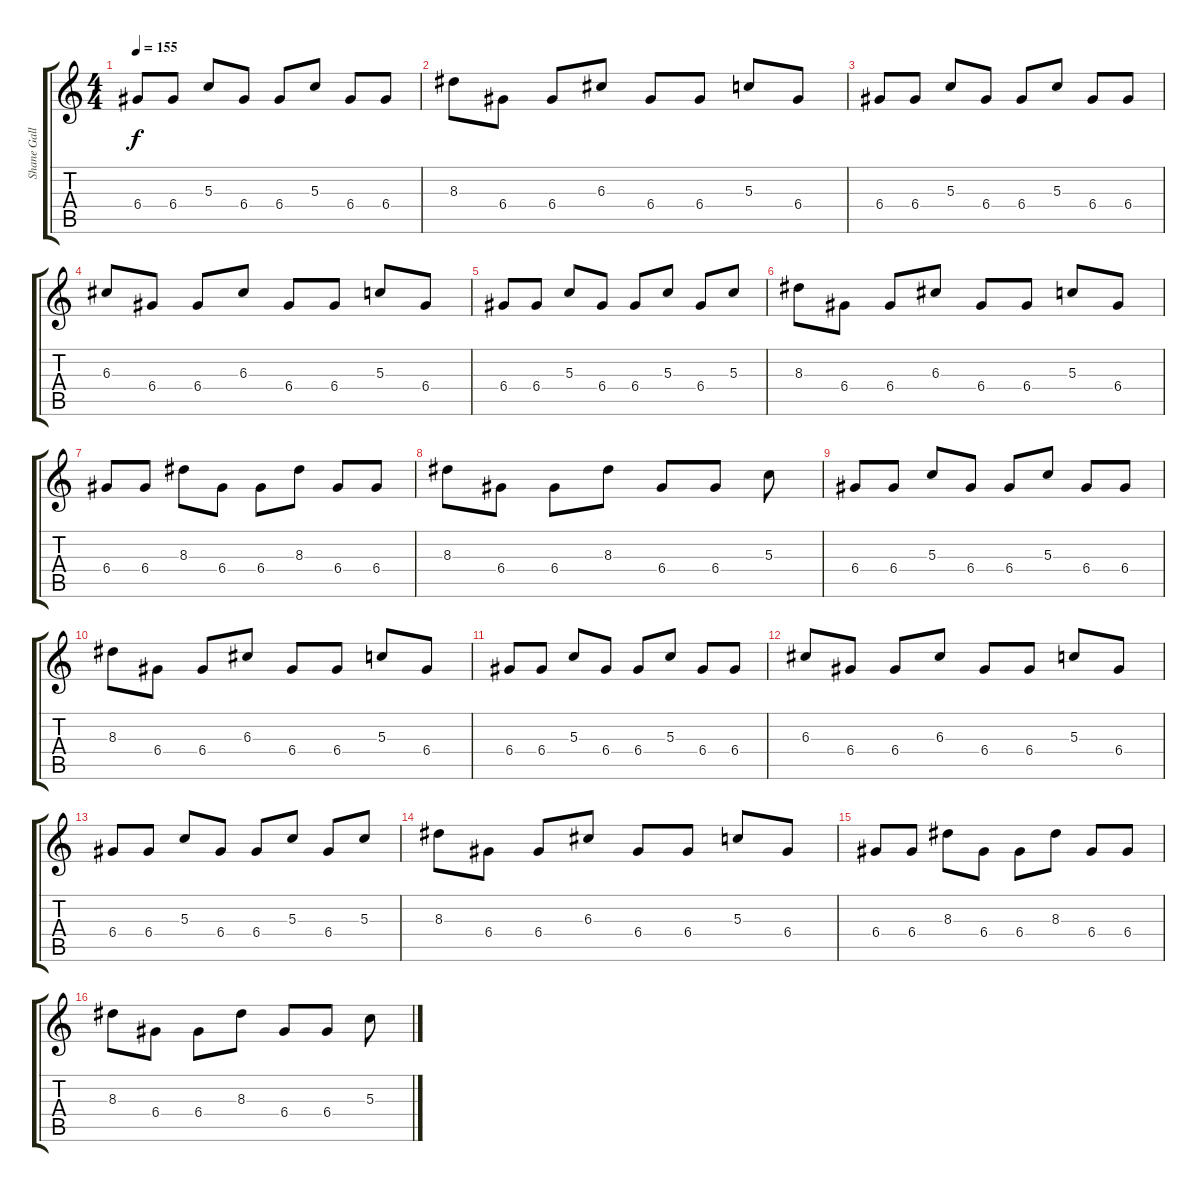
\track ("Shane Gallagher Guitar 2" "Shane Gall") {instrument acousticguitarsteel}
\staff {score tabs}
\tuning (E4 B3 G3 D3 A2 E2) {hide}
\ts (4 4)
\tempo 155
\clef g2
\ks c
6.4.8{dy f} 6.4.8 5.3.8 6.4.8 6.4.8 5.3.8 6.4.8 6.4.8 |
8.3.8 6.4.8 6.4.8 6.3.8 6.4.8 6.4.8 5.3.8 6.4.8 |
6.4.8 6.4.8 5.3.8 6.4.8 6.4.8 5.3.8 6.4.8 6.4.8 |
6.3.8 6.4.8 6.4.8 6.3.8 6.4.8 6.4.8 5.3.8 6.4.8 |
6.4.8 6.4.8 5.3.8 6.4.8 6.4.8 5.3.8 6.4.8 5.3.8 |
8.3.8 6.4.8 6.4.8 6.3.8 6.4.8 6.4.8 5.3.8 6.4.8 |
6.4.8 6.4.8 8.3.8 6.4.8 6.4.8 8.3.8 6.4.8 6.4.8 |
8.3.8 6.4.8 6.4.8 8.3.8 6.4.8 6.4.8 5.3.8 |
6.4.8 6.4.8 5.3.8 6.4.8 6.4.8 5.3.8 6.4.8 6.4.8 |
8.3.8 6.4.8 6.4.8 6.3.8 6.4.8 6.4.8 5.3.8 6.4.8 |
6.4.8 6.4.8 5.3.8 6.4.8 6.4.8 5.3.8 6.4.8 6.4.8 |
6.3.8 6.4.8 6.4.8 6.3.8 6.4.8 6.4.8 5.3.8 6.4.8 |
6.4.8 6.4.8 5.3.8 6.4.8 6.4.8 5.3.8 6.4.8 5.3.8 |
8.3.8 6.4.8 6.4.8 6.3.8 6.4.8 6.4.8 5.3.8 6.4.8 |
6.4.8 6.4.8 8.3.8 6.4.8 6.4.8 8.3.8 6.4.8 6.4.8 |
8.3.8 6.4.8 6.4.8 8.3.8 6.4.8 6.4.8 5.3.8
